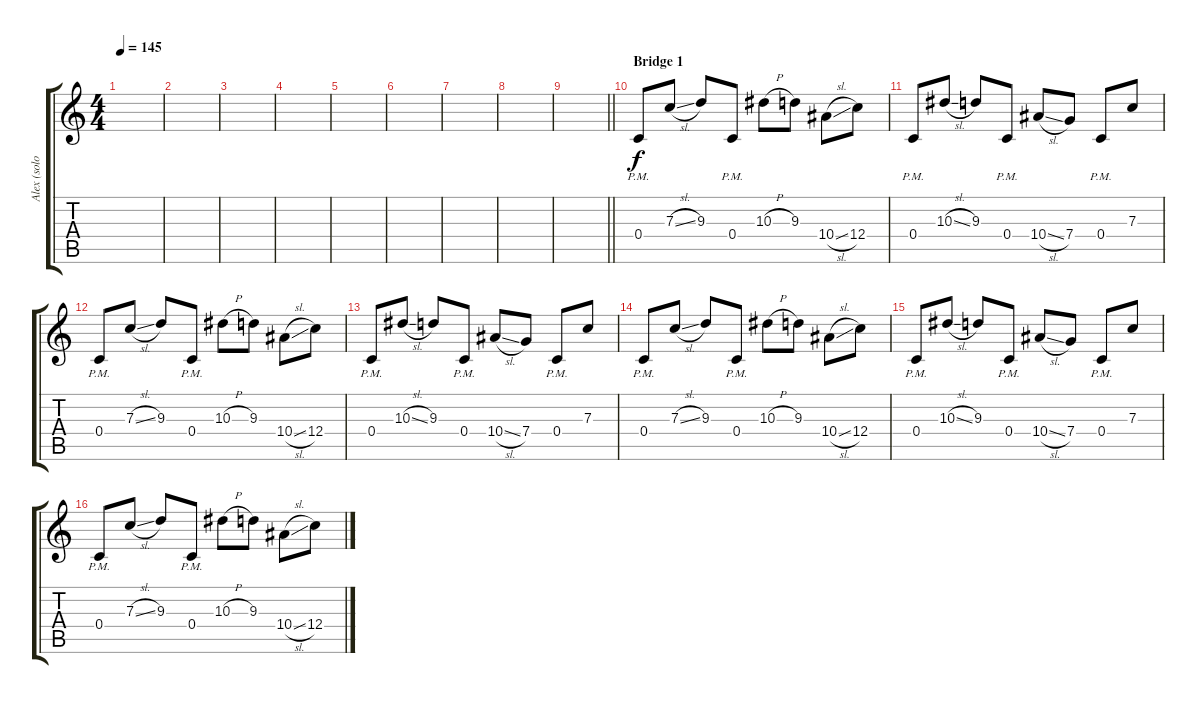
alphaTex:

\track ("Alex (solo)" "Alex (solo") {instrument overdrivenguitar}
\staff {score tabs}
\tuning (D4 A3 F3 C3 G2 C2) {hide}
\ts (4 4)
\tempo 145
\clef g2
\ks c
|
|
|
|
|
|
|
|
\barLineRight lightlight
|
\section ("" "Bridge 1")
0.4{pm}.8 7.3{sl}.8 9.3.8 0.4{pm}.8 10.3{h}.8 9.3.8 10.4{sl}.8 12.4.8 |
0.4{pm}.8 10.3{sl}.8 9.3.8 0.4{pm}.8 10.4{sl}.8 7.4.8 0.4{pm}.8 7.3.8 |
0.4{pm}.8 7.3{sl}.8 9.3.8 0.4{pm}.8 10.3{h}.8 9.3.8 10.4{sl}.8 12.4.8 |
0.4{pm}.8 10.3{sl}.8 9.3.8 0.4{pm}.8 10.4{sl}.8 7.4.8 0.4{pm}.8 7.3.8 |
0.4{pm}.8 7.3{sl}.8 9.3.8 0.4{pm}.8 10.3{h}.8 9.3.8 10.4{sl}.8 12.4.8 |
0.4{pm}.8 10.3{sl}.8 9.3.8 0.4{pm}.8 10.4{sl}.8 7.4.8 0.4{pm}.8 7.3.8 |
0.4{pm}.8 7.3{sl}.8 9.3.8 0.4{pm}.8 10.3{h}.8 9.3.8 10.4{sl}.8 12.4.8
